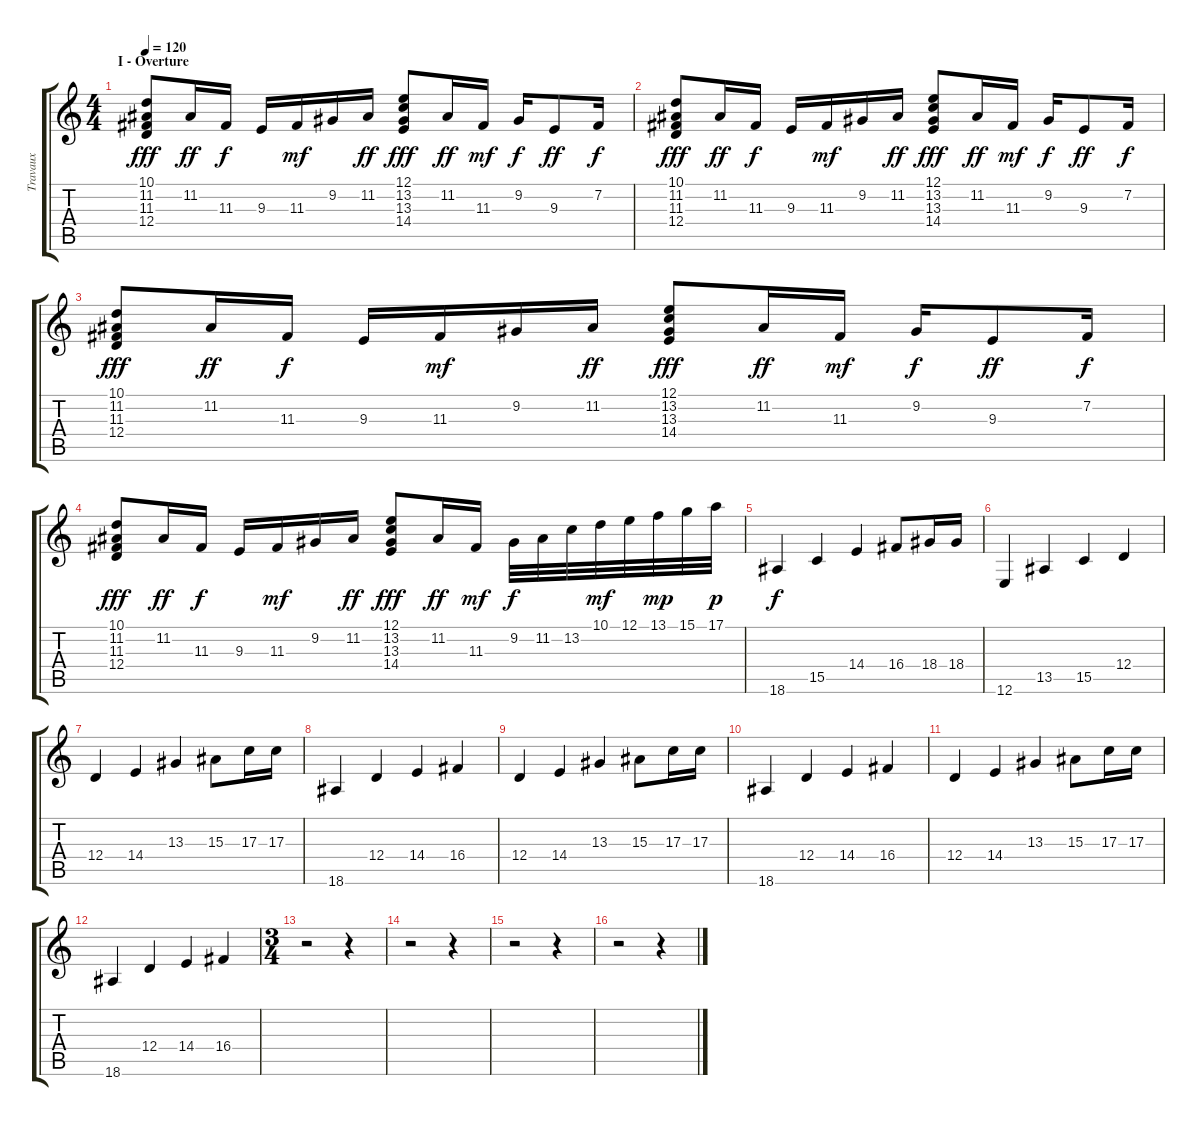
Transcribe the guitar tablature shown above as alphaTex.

\track ("Travaux" "Travaux") {instrument acousticgrandpiano}
\staff {score tabs}
\tuning (E4 B3 G3 D3 A2 E2) {hide}
\ts (4 4)
\section ("" "I - Overture")
\tempo 120
\clef g2
\ks c
(10.1 11.2 11.3 12.4).8{dy fff volume 4 balance 14 instrument fx5brightness} 11.2.16{dy ff} 11.3.16{dy f} 9.3.16 11.3.16{dy mf} 9.2.16 11.2.16{dy ff} (12.1 13.2 13.3 14.4).8{dy fff} 11.2.16{dy ff} 11.3.16{dy mf} 9.2.16{dy f} 9.3.8{dy ff} 7.2.16{dy f} |
(10.1 11.2 11.3 12.4).8{dy fff} 11.2.16{dy ff} 11.3.16{dy f} 9.3.16 11.3.16{dy mf} 9.2.16 11.2.16{dy ff} (12.1 13.2 13.3 14.4).8{dy fff} 11.2.16{dy ff} 11.3.16{dy mf} 9.2.16{dy f} 9.3.8{dy ff} 7.2.16{dy f} |
(10.1 11.2 11.3 12.4).8{dy fff} 11.2.16{dy ff} 11.3.16{dy f} 9.3.16 11.3.16{dy mf} 9.2.16 11.2.16{dy ff} (12.1 13.2 13.3 14.4).8{dy fff} 11.2.16{dy ff} 11.3.16{dy mf} 9.2.16{dy f} 9.3.8{dy ff} 7.2.16{dy f} |
(10.1 11.2 11.3 12.4).8{dy fff} 11.2.16{dy ff} 11.3.16{dy f} 9.3.16 11.3.16{dy mf} 9.2.16 11.2.16{dy ff} (12.1 13.2 13.3 14.4).8{dy fff} 11.2.16{dy ff} 11.3.16{dy mf} 9.2.32{dy f} 11.2.32 13.2.32 10.1.32{dy mf} 12.1.32 13.1.32{dy mp} 15.1.32 17.1.32{dy p} |
18.6.4{dy f volume 9} 15.5.4 14.4.4 16.4.8 18.4.16 18.4.16 |
12.6.4 13.5.4 15.5.4 12.4.4 |
12.4.4 14.4.4 13.3.4 15.3.8 17.3.16 17.3.16 |
18.6.4 12.4.4 14.4.4 16.4.4 |
12.4.4 14.4.4 13.3.4 15.3.8 17.3.16 17.3.16 |
18.6.4 12.4.4 14.4.4 16.4.4 |
12.4.4 14.4.4 13.3.4 15.3.8 17.3.16 17.3.16 |
18.6.4 12.4.4 14.4.4 16.4.4 |
\ts (3 4)
r.2 r.4 |
r.2 r.4 |
r.2 r.4 |
r.2 r.4
